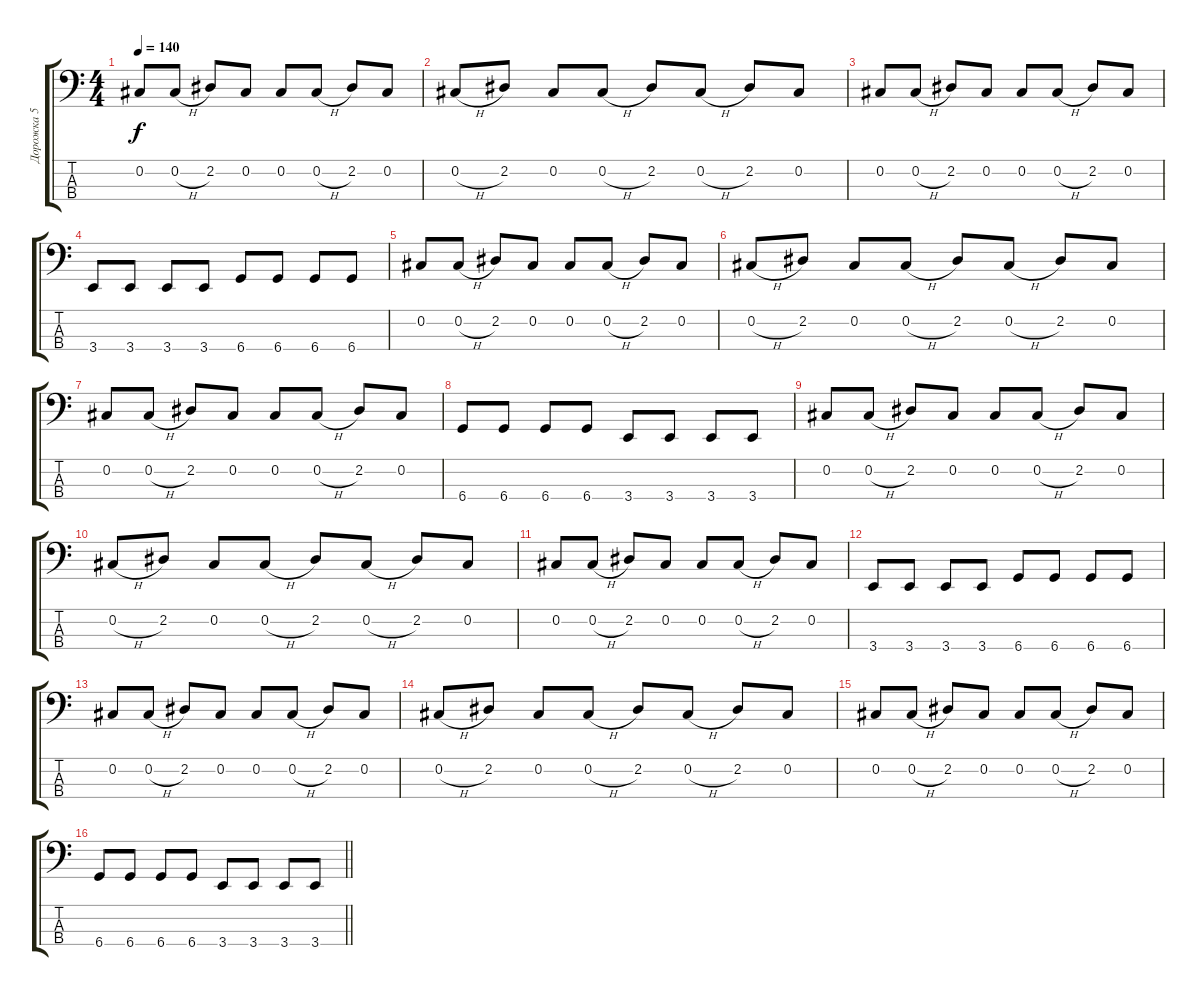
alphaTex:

\track ("Дорожка 5" "Дорожка 5") {instrument electricbassfinger}
\staff {score tabs}
\tuning (Gb2 Db2 Ab1 Db1) {hide}
\ts (4 4)
\tempo 140
\clef f4
\ks c
0.2.8{dy f} 0.2{h}.8 2.2.8 0.2.8 0.2.8 0.2{h}.8 2.2.8 0.2.8 |
0.2{h}.8 2.2.8 0.2.8 0.2{h}.8 2.2.8 0.2{h}.8 2.2.8 0.2.8 |
0.2.8 0.2{h}.8 2.2.8 0.2.8 0.2.8 0.2{h}.8 2.2.8 0.2.8 |
3.4.8 3.4.8 3.4.8 3.4.8 6.4.8 6.4.8 6.4.8 6.4.8 |
0.2.8 0.2{h}.8 2.2.8 0.2.8 0.2.8 0.2{h}.8 2.2.8 0.2.8 |
0.2{h}.8 2.2.8 0.2.8 0.2{h}.8 2.2.8 0.2{h}.8 2.2.8 0.2.8 |
0.2.8 0.2{h}.8 2.2.8 0.2.8 0.2.8 0.2{h}.8 2.2.8 0.2.8 |
6.4.8 6.4.8 6.4.8 6.4.8 3.4.8 3.4.8 3.4.8 3.4.8 |
0.2.8 0.2{h}.8 2.2.8 0.2.8 0.2.8 0.2{h}.8 2.2.8 0.2.8 |
0.2{h}.8 2.2.8 0.2.8 0.2{h}.8 2.2.8 0.2{h}.8 2.2.8 0.2.8 |
0.2.8 0.2{h}.8 2.2.8 0.2.8 0.2.8 0.2{h}.8 2.2.8 0.2.8 |
3.4.8 3.4.8 3.4.8 3.4.8 6.4.8 6.4.8 6.4.8 6.4.8 |
0.2.8 0.2{h}.8 2.2.8 0.2.8 0.2.8 0.2{h}.8 2.2.8 0.2.8 |
0.2{h}.8 2.2.8 0.2.8 0.2{h}.8 2.2.8 0.2{h}.8 2.2.8 0.2.8 |
0.2.8 0.2{h}.8 2.2.8 0.2.8 0.2.8 0.2{h}.8 2.2.8 0.2.8 |
\barLineRight lightlight
6.4.8 6.4.8 6.4.8 6.4.8 3.4.8 3.4.8 3.4.8 3.4.8
